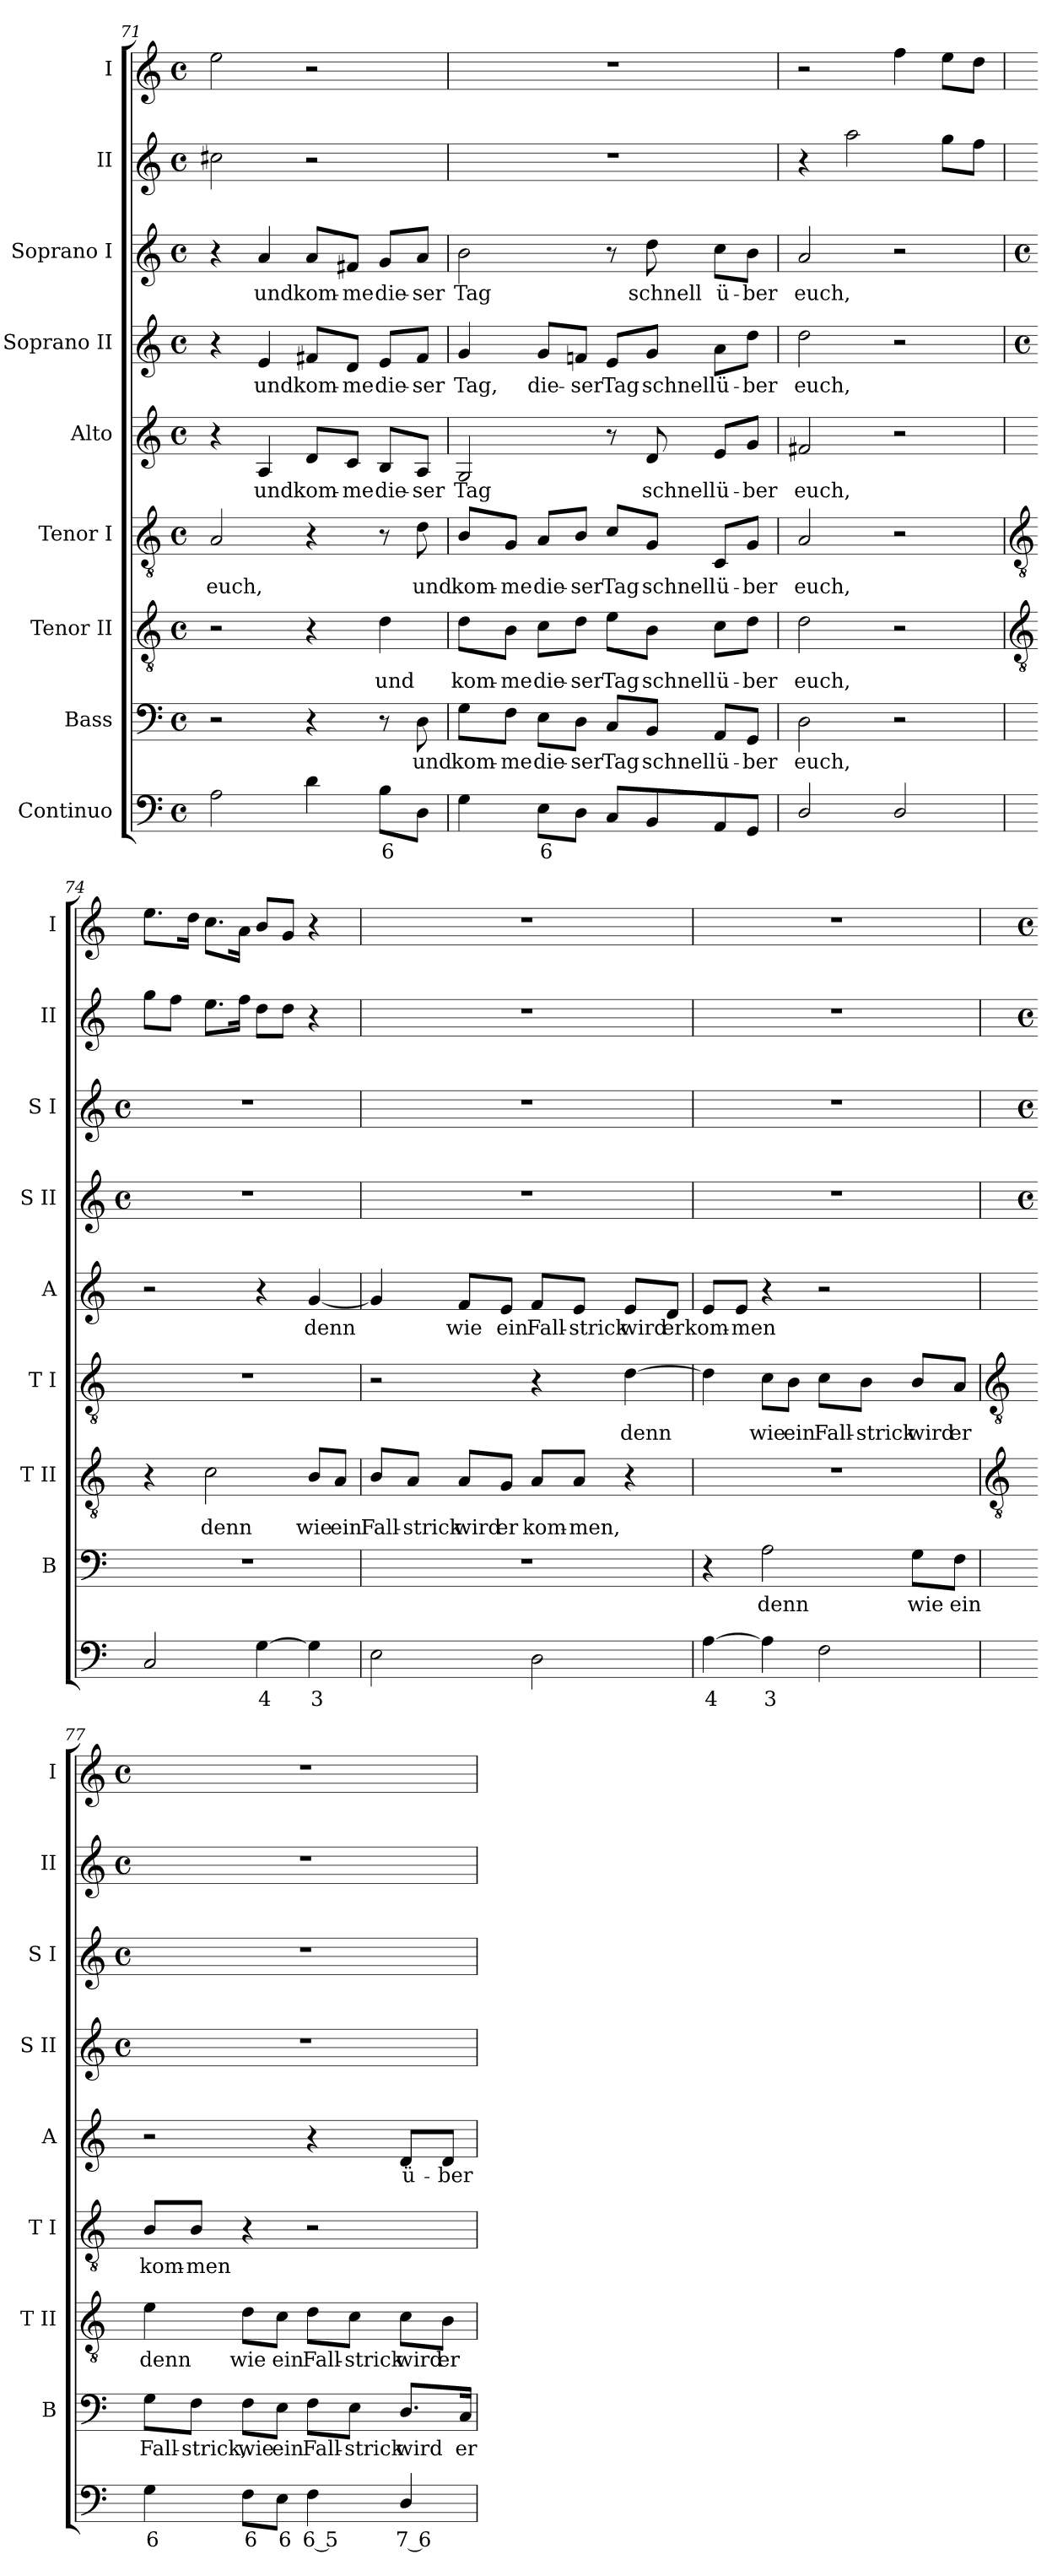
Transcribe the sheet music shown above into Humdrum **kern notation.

**kern	**text	**kern	**text	**kern	**text	**kern	**text	**kern	**text	**kern	**text	**kern	**text	**kern	**kern
*part9	*part9	*part8	*part8	*part7	*part7	*part6	*part6	*part5	*part5	*part4	*part4	*part3	*part3	*part2	*part1
*staff9	*staff9	*staff8	*staff8	*staff7	*staff7	*staff6	*staff6	*staff5	*staff5	*staff4	*staff4	*staff3	*staff3	*staff2	*staff1
*I"Continuo	*	*I"Bass	*	*I"Tenor II	*	*I"Tenor I	*	*I"Alto	*	*I"Soprano II	*	*I"Soprano I	*	*I"II	*I"I
*	*	*I'B	*	*I'T II	*	*I'T I	*	*I'A	*	*I'S II	*	*I'S I	*	*I'II	*I'I
*clefF4	*	*clefF4	*	*clefGv2	*	*clefGv2	*	*clefG2	*	*clefG2	*	*clefG2	*	*clefG2	*clefG2
*k[]	*	*k[]	*	*k[]	*	*k[]	*	*k[]	*	*k[]	*	*k[]	*	*k[]	*k[]
*C:	*	*C:	*	*C:	*	*C:	*	*C:	*	*C:	*	*C:	*	*C:	*C:
*M4/4	*	*M4/4	*	*M4/4	*	*M4/4	*	*M4/4	*	*M4/4	*	*M4/4	*	*M4/4	*M4/4
*met(c)	*	*met(c)	*	*met(c)	*	*met(c)	*	*met(c)	*	*met(c)	*	*met(c)	*	*met(c)	*met(c)
=71	=71	=71	=71	=71	=71	=71	=71	=71	=71	=71	=71	=71	=71	=71	=71
!	!	!	!	!	!	!	!LO:LY:b	!	!	!	!	!	!	!	!
2A	.	2r	.	2r	.	2A	euch,	4r	.	4r	.	4r	.	2cc#X	2ee
!	!	!	!	!	!	!	!	!	!LO:LY:b	!	!LO:LY:b	!	!LO:LY:b	!	!
.	.	.	.	.	.	.	.	4A	und	4e	und	4a	und	.	.
!	!	!	!	!	!	!	!	!	!LO:LY:b	!	!LO:LY:b	!	!LO:LY:b	!	!
4d	.	4r	.	4r	.	4r	.	8d/L	kom-	8f#X/L	kom-	8a/L	kom-	2r	2r
!	!	!	!	!	!	!	!	!	!LO:LY:b	!	!LO:LY:b	!	!LO:LY:b	!	!
.	.	.	.	.	.	.	.	8c/J	-me	8d/J	-me	8f#X/J	-me	.	.
!	!LO:LY:b	!	!	!	!LO:LY:b	!	!	!	!LO:LY:b	!	!LO:LY:b	!	!LO:LY:b	!	!
8BL	6	8r	.	4d	und	8r	.	8B/L	die-	8e/L	die-	8g/L	die-	.	.
!	!	!	!LO:LY:b	!	!	!	!LO:LY:b	!	!LO:LY:b	!	!LO:LY:b	!	!LO:LY:b	!	!
8DJ	.	8D	und	.	.	8d	und	8A/J	-ser	8f#/J	-ser	8a/J	-ser	.	.
=72	=72	=72	=72	=72	=72	=72	=72	=72	=72	=72	=72	=72	=72	=72	=72
!	!	!	!LO:LY:b	!	!LO:LY:b	!	!LO:LY:b	!	!LO:LY:b	!	!LO:LY:b	!	!LO:LY:b	!	!
4G	.	8G\L	kom-	8d\L	kom-	8B/L	kom-	2G	Tag	4g	Tag,	2b	Tag	1r	1r
!	!	!	!LO:LY:b	!	!LO:LY:b	!	!LO:LY:b	!	!	!	!	!	!	!	!
.	.	8F\J	-me	8B\J	-me	8G/J	-me	.	.	.	.	.	.	.	.
!	!LO:LY:b	!	!LO:LY:b	!	!LO:LY:b	!	!LO:LY:b	!	!	!	!LO:LY:b	!	!	!	!
8EL	6	8E\L	die-	8c\L	die-	8A/L	die-	.	.	8g/L	die-	.	.	.	.
!	!	!	!LO:LY:b	!	!LO:LY:b	!	!LO:LY:b	!	!	!	!LO:LY:b	!	!	!	!
8DJ	.	8D\J	-ser	8d\J	-ser	8B/J	-ser	.	.	8fn/J	-ser	.	.	.	.
!	!	!	!LO:LY:b	!	!LO:LY:b	!	!LO:LY:b	!	!	!	!LO:LY:b	!	!	!	!
8CL	.	8C/L	Tag	8e\L	Tag	8c/L	Tag	8r	.	8e/L	Tag	8r	.	.	.
!	!	!	!LO:LY:b	!	!LO:LY:b	!	!LO:LY:b	!	!LO:LY:b	!	!LO:LY:b	!	!LO:LY:b	!	!
8BB	.	8BB/J	schnell	8B\J	schnell	8G/J	schnell	8d	schnell	8g/J	schnell	8dd	schnell	.	.
!	!	!	!LO:LY:b	!	!LO:LY:b	!	!LO:LY:b	!	!LO:LY:b	!	!LO:LY:b	!	!LO:LY:b	!	!
8AA	.	8AA/L	ü-	8c\L	ü-	8C/L	ü-	8e/L	ü-	8a\L	ü-	8cc\L	ü-	.	.
!	!	!	!LO:LY:b	!	!LO:LY:b	!	!LO:LY:b	!	!LO:LY:b	!	!LO:LY:b	!	!LO:LY:b	!	!
8GGJ	.	8GG/J	-ber	8d\J	-ber	8G/J	-ber	8g/J	-ber	8dd\J	-ber	8b\J	-ber	.	.
=73	=73	=73	=73	=73	=73	=73	=73	=73	=73	=73	=73	=73	=73	=73	=73
!	!	!	!LO:LY:b	!	!LO:LY:b	!	!LO:LY:b	!	!LO:LY:b	!	!LO:LY:b	!	!LO:LY:b	!	!
2D/	.	2D	euch,	2d	euch,	2A	euch,	2f#X	euch,	2dd	euch,	2a	euch,	4r	2r
.	.	.	.	.	.	.	.	.	.	.	.	.	.	2aa	.
2D/	.	2r	.	2r	.	2r	.	2r	.	2r	.	2r	.	.	4ff
.	.	.	.	.	.	.	.	.	.	.	.	.	.	8ggL	8eeL
.	.	.	.	.	.	.	.	.	.	.	.	.	.	8ffJ	8ddJ
!!LO:LB:g=z
=74	=74	=74	=74	=74	=74	=74	=74	=74	=74	=74	=74	=74	=74	=74	=74
*	*	*	*	*clefGv2	*	*clefGv2	*	*	*	*	*	*	*	*	*
*	*	*	*	*	*	*	*	*	*	*M4/4	*	*M4/4	*	*	*
*	*	*	*	*	*	*	*	*	*	*met(c)	*	*met(c)	*	*	*
2C	.	1r	.	4r	.	1r	.	2r	.	1r	.	1r	.	8ggL	8.eeL
.	.	.	.	.	.	.	.	.	.	.	.	.	.	8ffJ	.
.	.	.	.	.	.	.	.	.	.	.	.	.	.	.	16ddJ
!	!	!	!	!	!LO:LY:b	!	!	!	!	!	!	!	!	!	!
.	.	.	.	2c	denn	.	.	.	.	.	.	.	.	8.eeL	8.ccL
.	.	.	.	.	.	.	.	.	.	.	.	.	.	16ffJ	16aJ
!	!LO:LY:b	!	!	!	!	!	!	!	!	!	!	!	!	!	!
[4G	4	.	.	.	.	.	.	4r	.	.	.	.	.	8ddL	8bL
.	.	.	.	.	.	.	.	.	.	.	.	.	.	8ddJ	8gJ
!	!LO:LY:b	!	!	!	!LO:LY:b	!	!	!	!LO:LY:b	!	!	!	!	!	!
4G]	3	.	.	8B/L	wie	.	.	[4g	denn	.	.	.	.	4r	4r
!	!	!	!	!	!LO:LY:b	!	!	!	!	!	!	!	!	!	!
.	.	.	.	8A/J	ein	.	.	.	.	.	.	.	.	.	.
=75	=75	=75	=75	=75	=75	=75	=75	=75	=75	=75	=75	=75	=75	=75	=75
!	!	!	!	!	!LO:LY:b	!	!	!	!	!	!	!	!	!	!
2E	.	1r	.	8B/L	Fall-	2r	.	4g]	.	1r	.	1r	.	1r	1r
!	!	!	!	!	!LO:LY:b	!	!	!	!	!	!	!	!	!	!
.	.	.	.	8A/J	-strick	.	.	.	.	.	.	.	.	.	.
!	!	!	!	!	!LO:LY:b	!	!	!	!LO:LY:b	!	!	!	!	!	!
.	.	.	.	8A/L	wird	.	.	8f/L	wie	.	.	.	.	.	.
!	!	!	!	!	!LO:LY:b	!	!	!	!LO:LY:b	!	!	!	!	!	!
.	.	.	.	8G/J	er	.	.	8e/J	ein	.	.	.	.	.	.
!	!	!	!	!	!LO:LY:b	!	!	!	!LO:LY:b	!	!	!	!	!	!
2D	.	.	.	8A/L	kom-	4r	.	8f/L	Fall-	.	.	.	.	.	.
!	!	!	!	!	!LO:LY:b	!	!	!	!LO:LY:b	!	!	!	!	!	!
.	.	.	.	8A/J	-men,	.	.	8e/J	-strick	.	.	.	.	.	.
!	!	!	!	!	!	!	!LO:LY:b	!	!LO:LY:b	!	!	!	!	!	!
.	.	.	.	4r	.	[4d	denn	8e/L	wird	.	.	.	.	.	.
!	!	!	!	!	!	!	!	!	!LO:LY:b	!	!	!	!	!	!
.	.	.	.	.	.	.	.	8d/J	er	.	.	.	.	.	.
=76	=76	=76	=76	=76	=76	=76	=76	=76	=76	=76	=76	=76	=76	=76	=76
!	!LO:LY:b	!	!	!	!	!	!	!	!LO:LY:b	!	!	!	!	!	!
[4A	4	4r	.	1r	.	4d]	.	8e/L	kom-	1r	.	1r	.	1r	1r
!	!	!	!	!	!	!	!	!	!LO:LY:b	!	!	!	!	!	!
.	.	.	.	.	.	.	.	8e/J	-men	.	.	.	.	.	.
!	!LO:LY:b	!	!LO:LY:b	!	!	!	!LO:LY:b	!	!	!	!	!	!	!	!
4A]	3	2A	denn	.	.	8c\L	wie	4r	.	.	.	.	.	.	.
!	!	!	!	!	!	!	!LO:LY:b	!	!	!	!	!	!	!	!
.	.	.	.	.	.	8B\J	ein	.	.	.	.	.	.	.	.
!	!	!	!	!	!	!	!LO:LY:b	!	!	!	!	!	!	!	!
2F	.	.	.	.	.	8c\L	Fall-	2r	.	.	.	.	.	.	.
!	!	!	!	!	!	!	!LO:LY:b	!	!	!	!	!	!	!	!
.	.	.	.	.	.	8B\J	-strick	.	.	.	.	.	.	.	.
!	!	!	!LO:LY:b	!	!	!	!LO:LY:b	!	!	!	!	!	!	!	!
.	.	8G\L	wie	.	.	8B/L	wird	.	.	.	.	.	.	.	.
!	!	!	!LO:LY:b	!	!	!	!LO:LY:b	!	!	!	!	!	!	!	!
.	.	8F\J	ein	.	.	8A/J	er	.	.	.	.	.	.	.	.
!!LO:LB:g=z
=77	=77	=77	=77	=77	=77	=77	=77	=77	=77	=77	=77	=77	=77	=77	=77
*	*	*	*	*clefGv2	*	*clefGv2	*	*	*	*	*	*	*	*	*
*	*	*	*	*	*	*	*	*	*	*k[]	*	*k[]	*	*	*
*	*	*	*	*	*	*	*	*	*	*C:	*	*C:	*	*	*
*	*	*	*	*	*	*	*	*	*	*M4/4	*	*M4/4	*	*M4/4	*M4/4
*	*	*	*	*	*	*	*	*	*	*met(c)	*	*met(c)	*	*met(c)	*met(c)
!	!LO:LY:b	!	!LO:LY:b	!	!LO:LY:b	!	!LO:LY:b	!	!	!	!	!	!	!	!
4G	6	8G\L	Fall-	4e	denn	8B/L	kom-	2r	.	1r	.	1r	.	1r	1r
!	!	!	!LO:LY:b	!	!	!	!LO:LY:b	!	!	!	!	!	!	!	!
.	.	8F\J	-strick,	.	.	8B/J	-men	.	.	.	.	.	.	.	.
!	!LO:LY:b	!	!LO:LY:b	!	!LO:LY:b	!	!	!	!	!	!	!	!	!	!
8FL	6	8F\L	wie	8d\L	wie	4r	.	.	.	.	.	.	.	.	.
!	!LO:LY:b	!	!LO:LY:b	!	!LO:LY:b	!	!	!	!	!	!	!	!	!	!
8EJ	6	8E\J	ein	8c\J	ein	.	.	.	.	.	.	.	.	.	.
!	!LO:LY:b	!	!LO:LY:b	!	!LO:LY:b	!	!	!	!	!	!	!	!	!	!
4F	6 5	8F\L	Fall-	8d\L	Fall-	2r	.	4r	.	.	.	.	.	.	.
!	!	!	!LO:LY:b	!	!LO:LY:b	!	!	!	!	!	!	!	!	!	!
.	.	8E\J	-strick	8c\J	-strick	.	.	.	.	.	.	.	.	.	.
!	!LO:LY:b	!	!LO:LY:b	!	!LO:LY:b	!	!	!	!LO:LY:b	!	!	!	!	!	!
4D/	7 6	8.D/L	wird	8c\L	wird	.	.	8d/L	ü-	.	.	.	.	.	.
!	!	!	!	!	!LO:LY:b	!	!	!	!LO:LY:b	!	!	!	!	!	!
.	.	.	.	8B\J	er	.	.	8d/J	-ber	.	.	.	.	.	.
!	!	!	!LO:LY:b	!	!	!	!	!	!	!	!	!	!	!	!
.	.	16C/Jk	er	.	.	.	.	.	.	.	.	.	.	.	.
=	=	=	=	=	=	=	=	=	=	=	=	=	=	=	=
*-	*-	*-	*-	*-	*-	*-	*-	*-	*-	*-	*-	*-	*-	*-	*-
